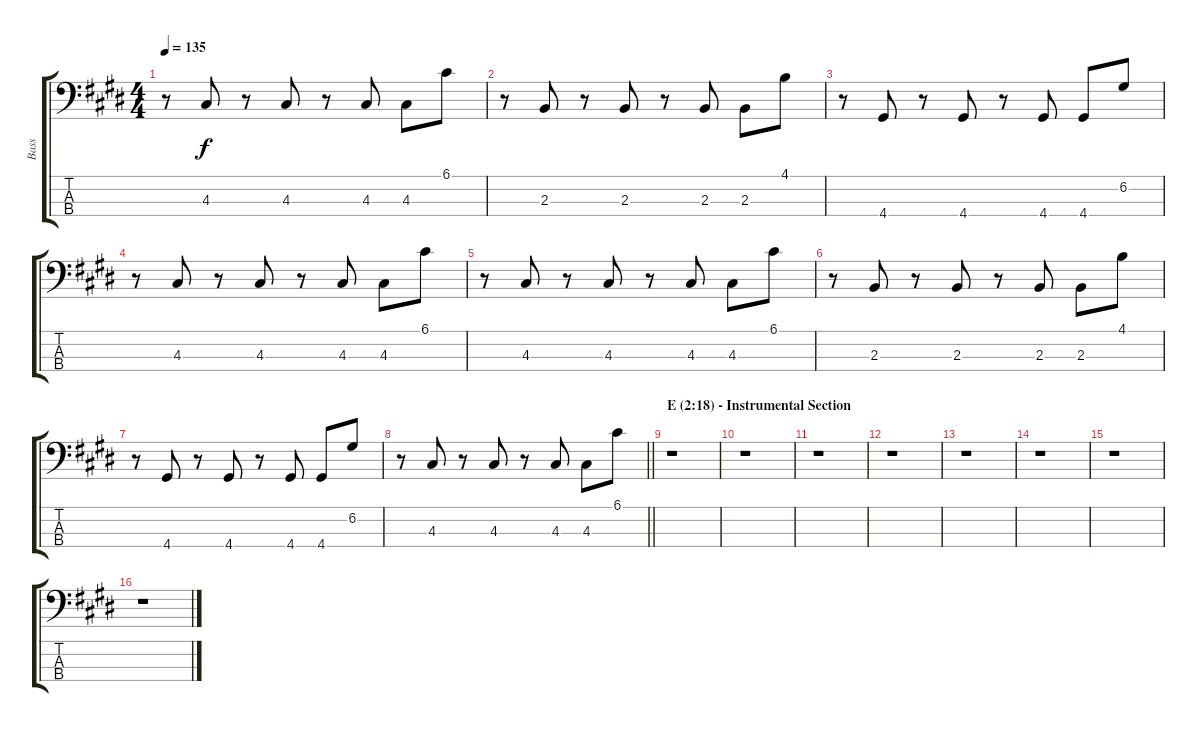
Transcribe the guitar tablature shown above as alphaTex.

\track ("Bass" "Bass") {instrument electricbassfinger}
\staff {score tabs}
\tuning (G2 D2 A1 E1) {hide}
\ts (4 4)
\tempo 135
\clef f4
\ks c#minor
r.8{dy f} 4.3.8 r.8 4.3.8 r.8 4.3.8 4.3.8 6.1.8 |
r.8 2.3.8 r.8 2.3.8 r.8 2.3.8 2.3.8 4.1.8 |
r.8 4.4.8 r.8 4.4.8 r.8 4.4.8 4.4.8 6.2.8 |
r.8 4.3.8 r.8 4.3.8 r.8 4.3.8 4.3.8 6.1.8 |
r.8 4.3.8 r.8 4.3.8 r.8 4.3.8 4.3.8 6.1.8 |
r.8 2.3.8 r.8 2.3.8 r.8 2.3.8 2.3.8 4.1.8 |
r.8 4.4.8 r.8 4.4.8 r.8 4.4.8 4.4.8 6.2.8 |
\barLineRight lightlight
r.8 4.3.8 r.8 4.3.8 r.8 4.3.8 4.3.8 6.1.8 |
\section ("" "E (2:18) - Instrumental Section")
r.1 |
r.1 |
r.1 |
r.1 |
r.1 |
r.1 |
r.1 |
r.1
